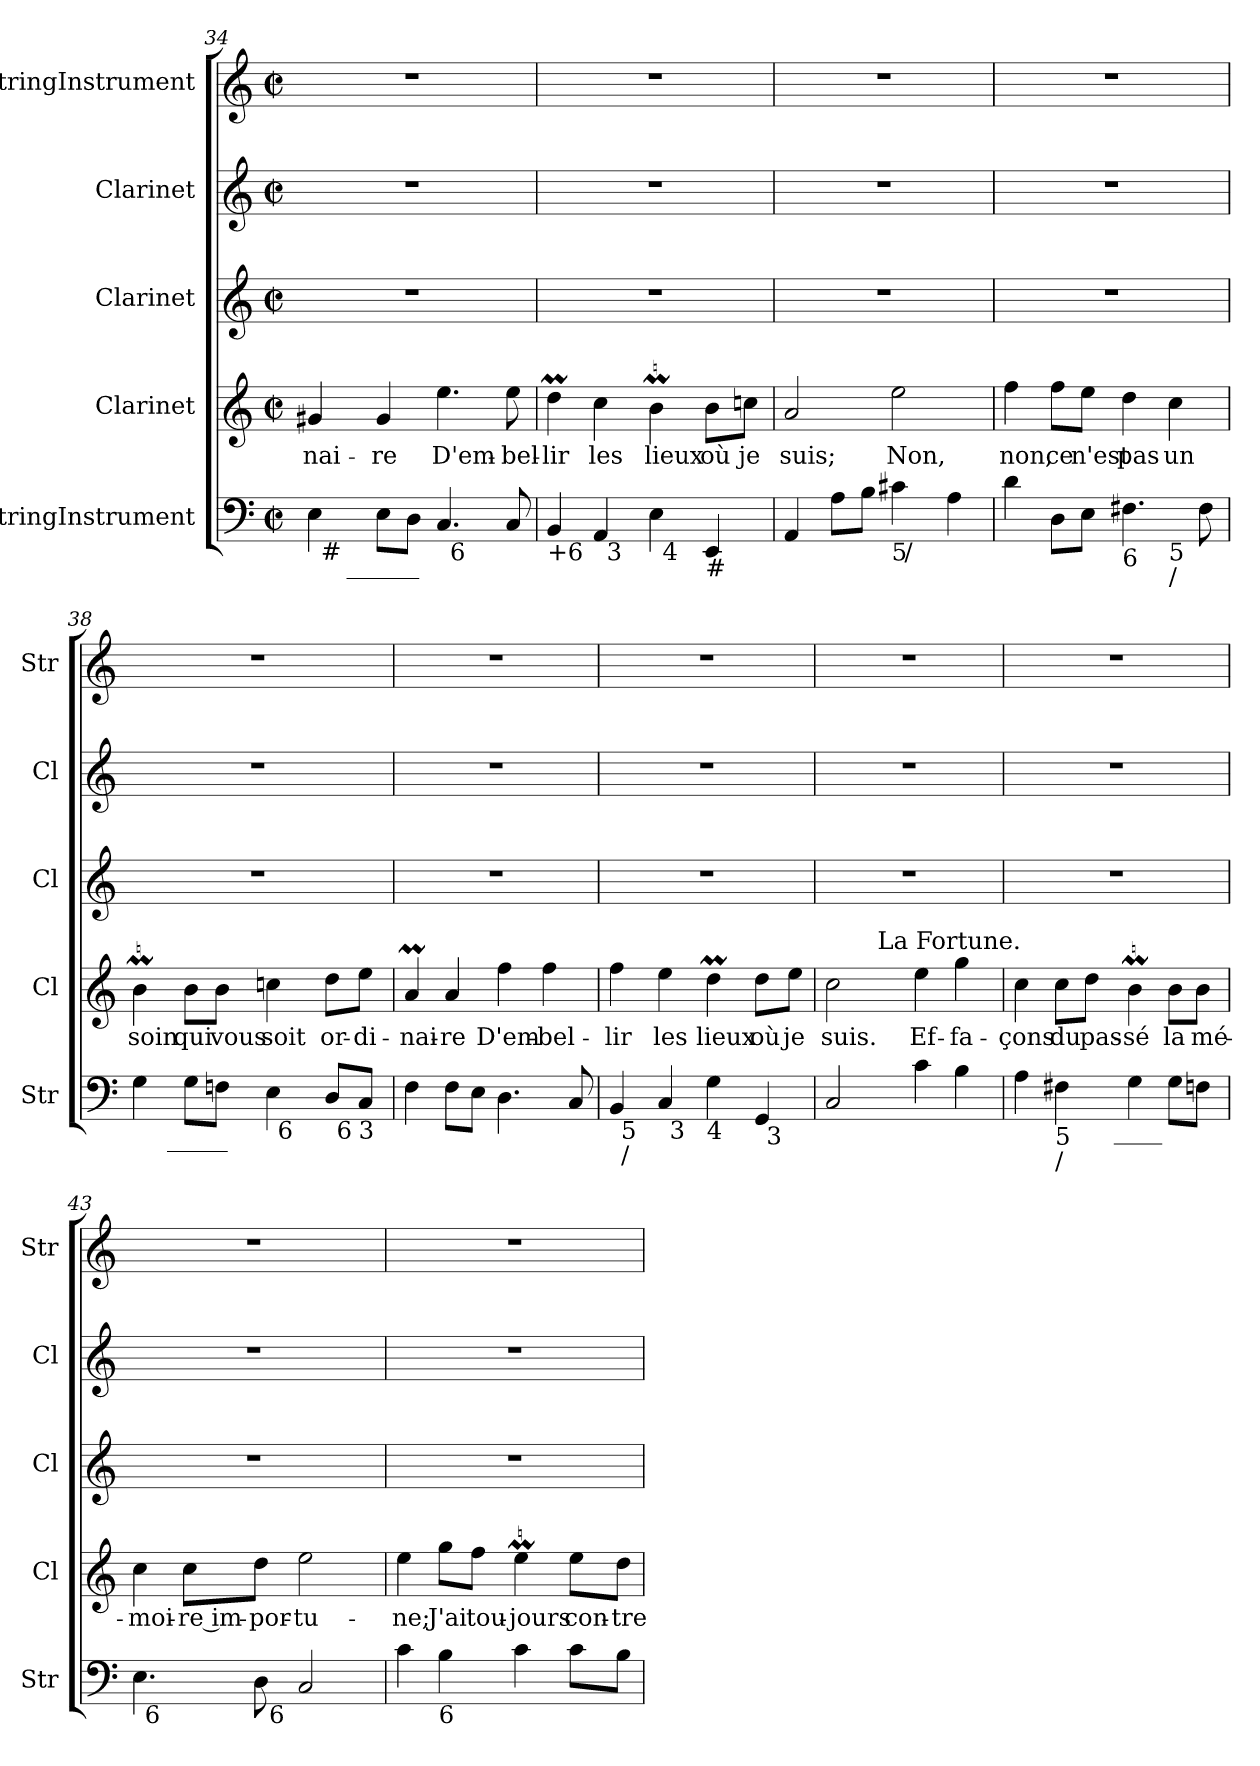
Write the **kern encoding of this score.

**kern	**kern	**text	**kern	**kern	**kern
*part5	*part4	*part4	*part3	*part2	*part1
*staff5	*staff4	*staff4	*staff3	*staff2	*staff1
*I"StringInstrument	*I"Clarinet	*	*I"Clarinet	*I"Clarinet	*I"StringInstrument
*I'Str	*I'Cl	*	*I'Cl	*I'Cl	*I'Str
!!LO:LB:g=z
*clefF4	*clefG2	*	*clefG2	*clefG2	*clefG2
*	*ITrd1c2	*	*ITrd1c2	*ITrd1c2	*
*k[]	*k[b-e-]	*	*k[b-e-]	*k[b-e-]	*k[]
*C:	*B-:	*	*B-:	*B-:	*C:
*M2/2	*M2/2	*	*M2/2	*M2/2	*M2/2
*met(c|)	*met(c|)	*	*met(c|)	*met(c|)	*met(c|)
=34	=34	=34	=34	=34	=34
*^	*	*	*	*	*
*	*^	*	*	*	*	*
4E\	32ryy	8ryy	4f#X/	-nai-	1r	1r	1r
!	!LO:TX:b:t=#	!	!	!	!	!	!
.	2ryy	.	.	.	.	.	.
!	!	!LO:TX:b:t=______	!	!	!	!	!
.	.	2..ryy	.	.	.	.	.
8E\L	.	.	4f#/	-re	.	.	.
8D\J	.	.	.	.	.	.	.
4.C/	.	.	4.dd\	D'em-	.	.	.
!	!LO:TX:b:t=6	!	!	!	!	!	!
.	4...ryy	.	.	.	.	.	.
8C/	.	.	8dd\	-bel-	.	.	.
=35	=35	=35	=35	=35	=35	=35	=35
!LO:TX:b:t=+6	!	!	!	!	!	!	!
4BB/	4ryy	2ryy	4ccM\	-lir	1r	1r	1r
4AA/	32ryy	.	4b-\	les	.	.	.
!	!LO:TX:b:t=3	!	!	!	!	!	!
.	2ryy	.	.	.	.	.	.
4E\	.	32ryy	4aM\	lieux	.	.	.
!	!	!LO:TX:b:t=4	!	!	!	!	!
.	.	4...ryy	.	.	.	.	.
!LO:TX:b:t=#	!	!	!	!	!	!	!
4EE/	.	.	8a\L	où	.	.	.
.	8..ryy	.	.	.	.	.	.
.	.	.	8b-\J	je	.	.	.
*	*v	*v	*	*	*	*	*
=36	=36	=36	=36	=36	=36	=36
4AA/	2ryy	2g/	suis;	1r	1r	1r
8A\L	.	.	.	.	.	.
8B\J	.	.	.	.	.	.
!LO:TX:b:t=5	!	!	!	!	!	!
4c#X\	32ryy	2dd\	Non,	.	.	.
!	!LO:TX:b:t=/	!	!	!	!	!
.	4...ryy	.	.	.	.	.
4A\	.	.	.	.	.	.
=37	=37	=37	=37	=37	=37	=37
4d\	2.ryy	4ee-\	non,	1r	1r	1r
8D\L	.	8ee-\L	ce	.	.	.
8E\J	.	8dd\J	n'est	.	.	.
!LO:TX:b:t=6	!	!	!	!	!	!
4.F#X\	.	4cc\	pas	.	.	.
!	!LO:TX:b:t=5	!	!	!	!	!
!	!LO:TX:b:t=/	!	!	!	!	!
.	4ryy	4b-\	un	.	.	.
8F#\	.	.	.	.	.	.
!!LO:PB:g=z
=38	=38	=38	=38	=38	=38	=38
*^	*^	*	*	*	*	*
4G\	8.ryy	2ryy	2ryy	4aM\	soin	1r	1r	1r
!	!LO:TX:b:t=_____	!	!	!	!	!	!	!
.	2ryy	.	.	.	.	.	.	.
8G\L	.	.	.	8a\L	qui	.	.	.
8Fn\J	.	.	.	8a\J	vous	.	.	.
4E\	.	32ryy	4ryy	4b-\	soit	.	.	.
!	!	!LO:TX:b:t=6	!	!	!	!	!	!
.	.	4...ryy	.	.	.	.	.	.
.	4ryy	.	.	.	.	.	.	.
8D/L	.	.	32ryy	8cc\L	or-	.	.	.
!	!	!	!LO:TX:b:t=6	!	!	!	!	!
.	.	.	8..ryy	.	.	.	.	.
!LO:TX:b:t=3	!	!	!	!	!	!	!	!
8C/J	.	.	.	8dd\J	-di-	.	.	.
.	16ryy	.	.	.	.	.	.	.
*v	*v	*v	*v	*	*	*	*	*
=39	=39	=39	=39	=39	=39
4F\	4gM/	-nai-	1r	1r	1r
8F\L	4g/	-re	.	.	.
8E\J	.	.	.	.	.
4.D\	4ee-\	D'em-	.	.	.
.	4ee-\	-bel-	.	.	.
8C/	.	.	.	.	.
=40	=40	=40	=40	=40	=40
*^	*	*	*	*	*
*	*^	*	*	*	*	*
4BB/	32ryy	4ryy	4ee-\	-lir	1r	1r	1r
!	!LO:TX:b:t=5	!	!	!	!	!	!
!	!LO:TX:b:t=/	!	!	!	!	!	!
.	2ryy	.	.	.	.	.	.
4C/	.	32ryy	4dd\	les	.	.	.
!	!	!LO:TX:b:t=3	!	!	!	!	!
.	.	2ryy	.	.	.	.	.
!LO:TX:b:t=4	!	!	!	!	!	!	!
4G\	.	.	4ccM\	lieux	.	.	.
.	4...ryy	.	.	.	.	.	.
4GG/	.	.	8cc\L	où	.	.	.
!	!	!LO:TX:b:t=3	!	!	!	!	!
.	.	8..ryy	.	.	.	.	.
.	.	.	8dd\J	je	.	.	.
*v	*v	*v	*	*	*	*	*
=41	=41	=41	=41	=41	=41
*	*^	*	*	*	*
2C/	2b-\	4ryy	suis.	1r	1r	1r
.	.	32ryy	.	.	.	.
!	!	!LO:TX:a:t=La Fortune.	!	!	!	!
.	.	2ryy	.	.	.	.
4c\	4dd\	.	Ef-	.	.	.
4B\	4ff\	.	-fa-	.	.	.
.	.	8..ryy	.	.	.	.
*	*v	*v	*	*	*	*
=42	=42	=42	=42	=42	=42
*^	*	*	*	*	*
4A\	4...ryy	4b-\	-çons	1r	1r	1r
!LO:TX:b:t=5	!	!	!	!	!	!
!LO:TX:b:t=/	!	!	!	!	!	!
4F#X\	.	8b-\L	du	.	.	.
.	.	8cc\J	pas-	.	.	.
!	!LO:TX:b:t=____	!	!	!	!	!
.	2ryy	.	.	.	.	.
4G\	.	4aM\	-sé	.	.	.
8G\L	.	8a\L	la	.	.	.
8Fn\J	.	8a\J	mé-	.	.	.
.	32ryy	.	.	.	.	.
!!LO:LB:g=z
=43	=43	=43	=43	=43	=43	=43
*	*^	*	*	*	*	*
4.E\	32ryy	4ryy	4b-\	-moi-	1r	1r	1r
!	!LO:TX:b:t=6	!	!	!	!	!	!
.	2ryy	.	.	.	.	.	.
.	.	8ryy	8b-\L	-re im-	.	.	.
8D\	.	32ryy	8cc\J	-por-	.	.	.
!	!	!LO:TX:b:t=6	!	!	!	!	!
.	.	2ryy	.	.	.	.	.
2C/	.	.	2dd\	-tu-	.	.	.
.	4...ryy	.	.	.	.	.	.
.	.	16.ryy	.	.	.	.	.
*v	*v	*v	*	*	*	*	*
=44	=44	=44	=44	=44	=44
4c\	4dd\	-ne;	1r	1r	1r
!LO:TX:b:t=6	!	!	!	!	!
4B\	8ff\L	J'ai	.	.	.
.	8ee-\J	tou-	.	.	.
4c\	4ddM\	-jours	.	.	.
8c\L	8dd\L	con-	.	.	.
8B\J	8cc\J	-tre	.	.	.
=	=	=	=	=	=
*-	*-	*-	*-	*-	*-
